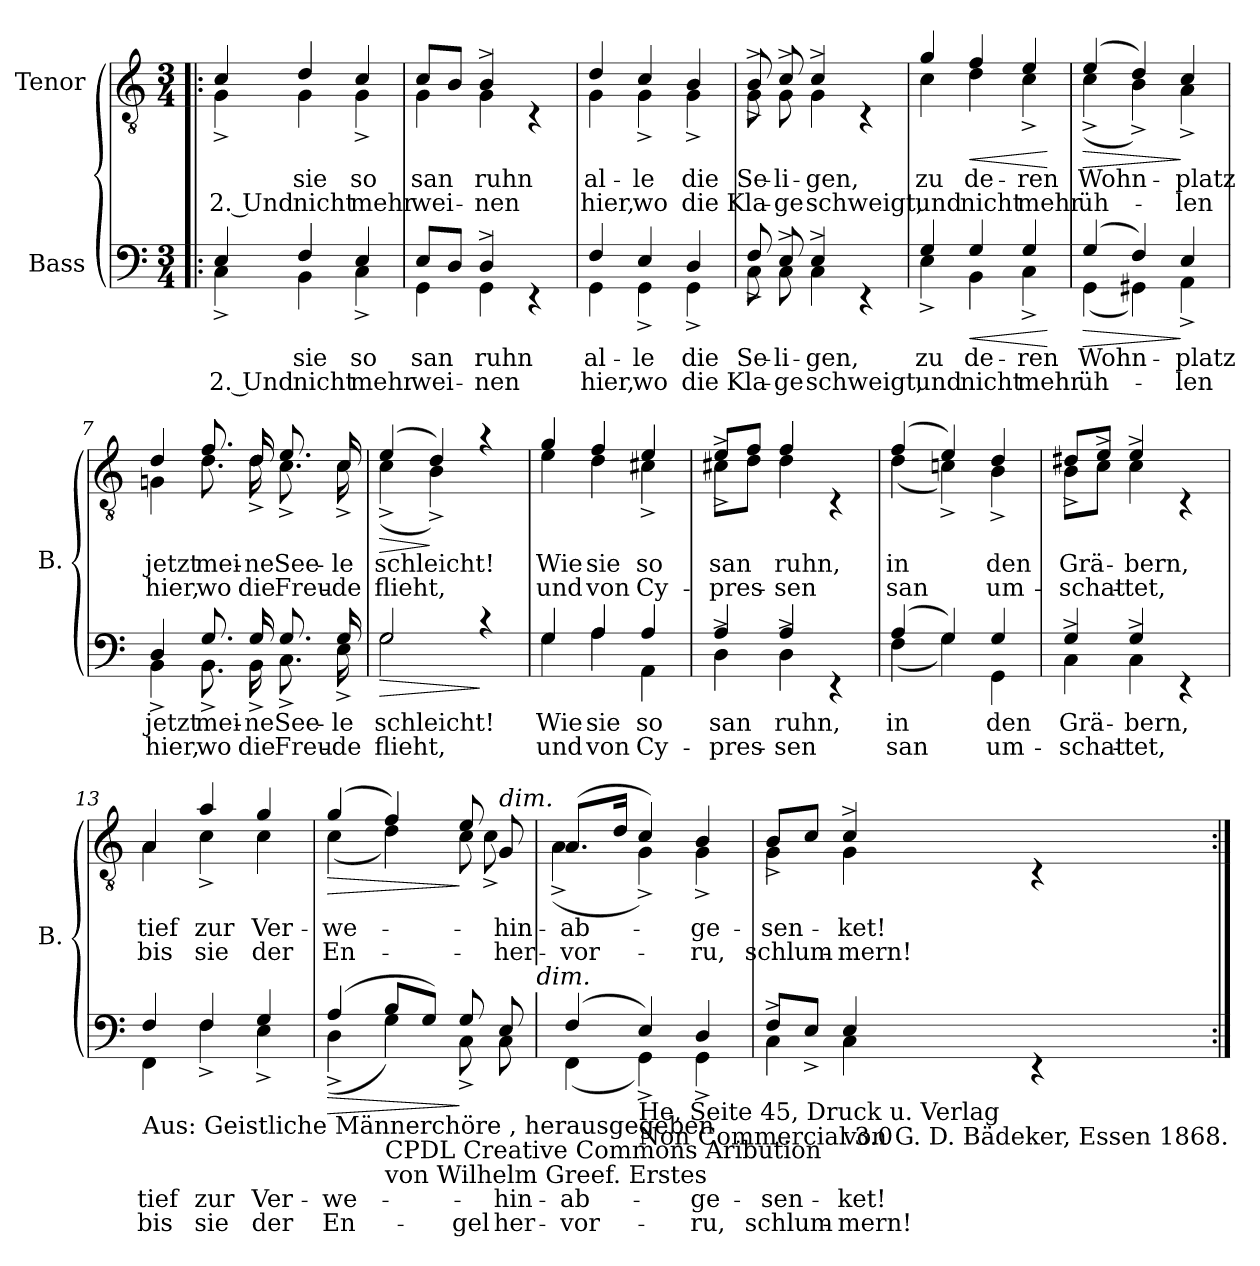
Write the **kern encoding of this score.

**kern	**text	**text	**dynam	**kern	**text	**text	**dynam
*part2	*part2	*part2	*part2	*part1	*part1	*part1	*part1
*staff2	*staff2	*staff2	*staff2	*staff1	*staff1	*staff1	*staff1
*I"Bass	*	*	*	*I"Tenor	*	*	*
*I'B.	*	*	*	*	*	*	*
*clefF4	*	*	*	*clefGv2	*	*	*
*k[]	*	*	*	*k[]	*	*	*
*C:	*	*	*	*C:	*	*	*
*M3/4	*	*	*	*M3/4	*	*	*
=1!|:	=1!|:	=1!|:	=1!|:	=1!|:	=1!|:	=1!|:	=1!|:
!	!	!	!	!LO:TX:a:B:t=Langsam	!	!	!
!	!	!LO:LY:a	!	!	!	!LO:LY:b	!
*^	*	*	*	*^	*	*	*
4E/	4C^<\	.	2. Und	.	4c/	4G^<\	.	2. Und	.
!	!	!LO:LY:a	!LO:LY:a	!	!	!	!LO:LY:b	!LO:LY:b	!
4F/	4BB\	sie	nicht	.	4d/	4G\	sie	nicht	.
!	!	!LO:LY:a	!LO:LY:a	!	!	!	!LO:LY:b	!LO:LY:b	!
4E/	4C^<\	so	mehr	.	4c/	4G^<\	so	mehr	.
=2	=2	=2	=2	=2	=2	=2	=2	=2	=2
!	!	!LO:LY:a	!LO:LY:a	!	!	!	!LO:LY:b	!LO:LY:b	!
4GG\	8E/L	san	wei-	.	4G\	8c/L	san	wei-	.
.	8D/J	.	.	.	.	8B/J	.	.	.
!	!	!LO:LY:a	!LO:LY:a	!	!	!	!LO:LY:b	!LO:LY:b	!
4GG^<\	4D/	ruhn	-nen	.	4G^<\	4B/	ruhn	-nen	.
4ryy	4rEE	.	.	.	4ryy	4rC	.	.	.
=3	=3	=3	=3	=3	=3	=3	=3	=3	=3
!	!	!LO:LY:a	!LO:LY:a	!	!	!	!LO:LY:b	!LO:LY:b	!
4F/	4GG\	al-	hier,	.	4d/	4G\	al-	hier,	.
!	!	!LO:LY:a	!LO:LY:a	!	!	!	!LO:LY:b	!LO:LY:b	!
4E/	4GG^<\	-le	wo	.	4c/	4G^<\	-le	wo	.
!	!	!LO:LY:a	!LO:LY:a	!	!	!	!LO:LY:b	!LO:LY:b	!
4D/	4GG^<\	die	die	.	4B/	4G^<\	die	die	.
=4	=4	=4	=4	=4	=4	=4	=4	=4	=4
!	!	!LO:LY:a	!LO:LY:a	!	!	!	!LO:LY:b	!LO:LY:b	!
8C\	8F^>/	Se-	Kla-	.	8G^<\	8B^>/	Se-	Kla-	.
!	!	!LO:LY:a	!LO:LY:a	!	!	!	!LO:LY:b	!LO:LY:b	!
8C^<\	8E/	-li-	-ge	.	8G^<\	8c/	-li-	-ge	.
!	!	!LO:LY:a	!LO:LY:a	!	!	!	!LO:LY:b	!LO:LY:b	!
4C^<\	4E/	-gen,	schweigt,	.	4G^<\	4c/	-gen,	schweigt,	.
4ryy	4rEE	.	.	.	4ryy	4rC	.	.	.
!!LO:LB:g=z	!!
=5	=5	=5	=5	=5	=5	=5	=5	=5	=5
!	!	!LO:LY:a	!LO:LY:a	!	!	!	!LO:LY:b	!LO:LY:b	!
4G/	4E^<\	zu	und	.	4g/	4c\	zu	und	.
!	!	!LO:LY:a	!LO:LY:a	!LO:HP:b	!	!	!LO:LY:b	!LO:LY:b	!LO:HP:b
4G/	4BB\	de-	nicht	<	4f/	4d\	de-	nicht	<
!	!	!LO:LY:a	!LO:LY:a	!	!	!	!LO:LY:b	!LO:LY:b	!
4G/	4C^<\	-ren	mehr	.	4e/	4c^<\	-ren	mehr	.
*v	*v	*	*	*	*	*	*	*	*
*	*	*	*	*v	*v	*	*	*
.	.	.	[	.	.	.	[
=6	=6	=6	=6	=6	=6	=6	=6
!	!LO:LY:a	!LO:LY:a	!LO:HP:b	!	!LO:LY:b	!LO:LY:b	!LO:HP:b
*^	*	*	*	*^	*	*	*
(4G/	(<4GG\	Wohn-	üh-	>	(4e/	(<4c^<\	Wohn-	üh-	>
4F/)	4GG#X\)	.	.	.	4d/)	4B^<\)	.	.	.
!	!	!LO:LY:a	!LO:LY:a	!	!	!	!LO:LY:b	!LO:LY:b	!
4E/	4AA^<\	-platz	-len	]	4c/	4A^<\	-platz	-len	]
=7	=7	=7	=7	=7	=7	=7	=7	=7	=7
!	!	!LO:LY:a	!LO:LY:a	!	!	!	!LO:LY:b	!LO:LY:b	!
4D/	4BB^<\	jetzt	hier,	.	4d/	4Gn\	jetzt	hier,	.
!	!	!LO:LY:a	!LO:LY:a	!	!	!	!LO:LY:b	!LO:LY:b	!
8.G/	8.BB^<\	mei-	wo	.	8.f/	8.d\	mei-	wo	.
!	!	!LO:LY:a	!LO:LY:a	!	!	!	!LO:LY:b	!LO:LY:b	!
16G/	16BB^<\	-ne	die	.	16d/	16d^<\	-ne	die	.
!	!	!LO:LY:a	!LO:LY:a	!	!	!	!LO:LY:b	!LO:LY:b	!
8.G/	8.C^<\	See-	Freu-	.	8.e/	8.c^<\	See-	Freu-	.
!	!	!LO:LY:a	!LO:LY:a	!	!	!	!LO:LY:b	!LO:LY:b	!
16G/	16E^<\	-le	-de	.	16c/	16c^<\	-le	-de	.
=8	=8	=8	=8	=8	=8	=8	=8	=8	=8
!	!	!LO:LY:a	!LO:LY:a	!LO:HP:b	!	!	!LO:LY:b	!LO:LY:b	!LO:HP:b
2G/	2G\	schleicht!	flieht,	>	(4e/	(<4c^<\	schleicht!	flieht,	>
.	.	.	.	.	4d/)	4B^<\)	.	.	]
4rc	4ryy	.	.	]	4ra	4ryy	.	.	.
!!LO:LB:g=z	!!
=9	=9	=9	=9	=9	=9	=9	=9	=9	=9
!	!	!LO:LY:a	!LO:LY:a	!	!	!	!LO:LY:b	!LO:LY:b	!
4G/	4G\	Wie	und	.	4g/	4e\	Wie	und	.
!	!	!LO:LY:a	!LO:LY:a	!	!	!	!LO:LY:b	!LO:LY:b	!
4A/	4A\	sie	von	.	4f/	4d\	sie	von	.
!	!	!LO:LY:a	!LO:LY:a	!	!	!	!LO:LY:b	!LO:LY:b	!
4A/	4AA\	so	Cy-	.	4e/	4c#X^<\	so	Cy-	.
=10	=10	=10	=10	=10	=10	=10	=10	=10	=10
!	!	!LO:LY:a	!LO:LY:a	!	!	!	!LO:LY:b	!LO:LY:b	!
4D^<\	4A/	san	-pres-	.	8c#X^<\L	8e^>/L	san	-pres-	.
.	.	.	.	.	8d\J	8f/J	.	.	.
!	!	!LO:LY:a	!LO:LY:a	!	!	!	!LO:LY:b	!LO:LY:b	!
4D^<\	4A/	ruhn,	-sen	.	4d\	4f/	ruhn,	-sen	.
4ryy	4rEE	.	.	.	4ryy	4rC	.	.	.
=11	=11	=11	=11	=11	=11	=11	=11	=11	=11
!	!	!LO:LY:a	!LO:LY:a	!	!	!	!LO:LY:b	!LO:LY:b	!
(4A/	(<4F\	in	san	.	(4f/	(<4d\	in	san	.
4G/)	4G\)	.	.	.	4e/)	4cn^<\)	.	.	.
!	!	!LO:LY:a	!LO:LY:a	!	!	!	!LO:LY:b	!LO:LY:b	!
4G/	4GG\	den	um-	.	4d/	4B^<\	den	um-	.
=12	=12	=12	=12	=12	=12	=12	=12	=12	=12
!	!	!LO:LY:a	!LO:LY:a	!	!	!	!LO:LY:b	!LO:LY:b	!
4C^<\	4G/	Grä-	-schat-	.	8B\L	8d#X^>/L	Grä-	-schat-	.
.	.	.	.	.	8c^<\J	8e/J	.	.	.
!	!	!LO:LY:a	!LO:LY:a	!	!	!	!LO:LY:b	!LO:LY:b	!
4C^<\	4G/	-bern,	-tet,	.	4c^<\	4e/	-bern,	-tet,	.
4ryy	4rEE	.	.	.	4ryy	4rC	.	.	.
!!LO:LB:g=z	!!
=13	=13	=13	=13	=13	=13	=13	=13	=13	=13
!LO:TX:b:t=Aus&colon; Geistliche Männerchöre , herausgegeben	!	!	!	!	!	!	!	!	!
!	!	!LO:LY:a	!LO:LY:a	!	!	!	!LO:LY:b	!LO:LY:b	!
4F/	4FF\	tief	bis	.	4A/	4A\	tief	bis	.
!	!	!LO:LY:a	!LO:LY:a	!	!	!	!LO:LY:b	!LO:LY:b	!
4F/	4F^<\	zur	sie	.	4a/	4c^<\	zur	sie	.
!	!	!LO:LY:a	!LO:LY:a	!	!	!	!LO:LY:b	!LO:LY:b	!
4G/	4E^<\	Ver-	der	.	4g/	4c\	Ver-	der	.
=14	=14	=14	=14	=14	=14	=14	=14	=14	=14
!	!	!LO:LY:a	!LO:LY:a	!LO:HP:b	!	!	!LO:LY:b	!LO:LY:b	!LO:HP:b
(4A/	(<4D^<\	-we-	En-	>	(4g/	(<4c\	-we-	En-	>
!LO:TX:b:t=CPDL Creative Commons Aribution	!	!	!	!	!	!	!	!	!
!LO:TX:b:t=von Wilhelm Greef. Erstes	!	!	!	!	!	!	!	!	!
8B/L	4G\)	.	.	.	4f/)	4d\)	.	.	.
8G/J)	.	.	.	.	.	.	.	.	.
!	!	!	!LO:LY:a	!	!	!	!	!	!
8G/	8C^<\	.	-gel	]	8e/	8c\	.	.	]
!	!	!	!	!	!LO:TX:a:i:t=dim.	!	!	!	!
!	!	!LO:LY:a	!LO:LY:a	!	!	!	!LO:LY:b	!LO:LY:b	!
8E/	8C\	-hin-	her-	.	8G/	8c^<\	-hin-	-her-	.
!	!LO:TX:a:i:t=dim.	!	!	!	!	!	!	!	!
=15	=15	=15	=15	=15	=15	=15	=15	=15	=15
!	!	!LO:LY:a	!LO:LY:a	!	!	!	!LO:LY:b	!LO:LY:b	!
(4F/	(<4FF\	-ab-	-vor-	.	(>8.A/L	(<4A^<\	-ab-	-vor-	.
.	.	.	.	.	16d/Jk	.	.	.	.
!LO:TX:b:t=He, Seite 45, Druck u. Verlag	!	!	!	!	!	!	!	!	!
!LO:TX:b:t=Non Commercial 3.0	!	!	!	!	!	!	!	!	!
4E/)	4GG^<\)	.	.	.	4c/)	4G^<\)	.	.	.
!	!	!LO:LY:a	!LO:LY:a	!	!	!	!LO:LY:b	!LO:LY:b	!
4D/	4GG^<\	-ge-	-ru,	.	4B/	4G^<\	-ge-	-ru,	.
=16	=16	=16	=16	=16	=16	=16	=16	=16	=16
!	!	!LO:LY:a	!LO:LY:a	!	!	!	!LO:LY:b	!LO:LY:b	!
4C^<\	8F/L	-sen-	schlum-	.	4G\	8B^>/L	-sen-	schlum-	.
.	8E^>/J	.	.	.	.	8c/J	.	.	.
!LO:TX:b:t=von G. D. Bädeker, Essen 1868.	!	!	!	!	!	!	!	!	!
!	!	!LO:LY:a	!LO:LY:a	!	!	!	!LO:LY:b	!LO:LY:b	!
4C\	4E/	-ket!	-mern!	.	4G^<\	4c/	-ket!	-mern!	.
4ryy	4rEE	.	.	.	4ryy	4rC	.	.	.
*v	*v	*	*	*	*	*	*	*	*
*	*	*	*	*v	*v	*	*	*
=:|!	=:|!	=:|!	=:|!	=:|!	=:|!	=:|!	=:|!
*-	*-	*-	*-	*-	*-	*-	*-
